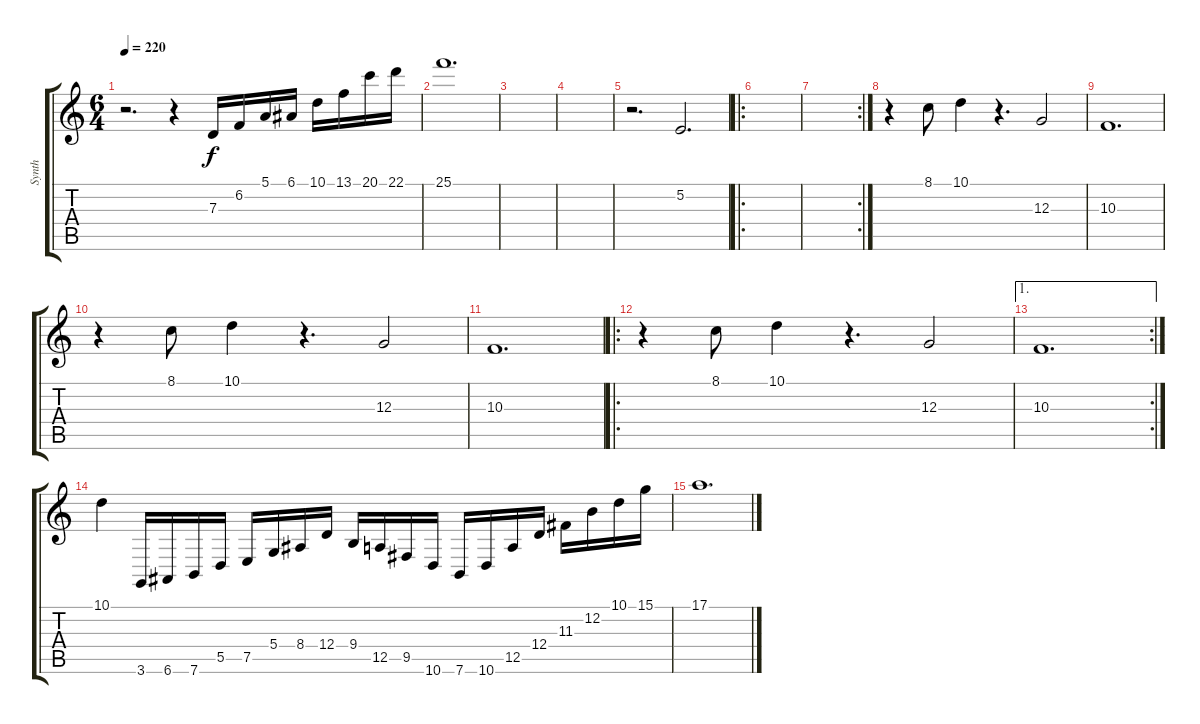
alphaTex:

\track ("Synth" "Synth") {instrument dulcimer}
\staff {score tabs}
\tuning (E4 B3 G3 D3 A2 E2) {hide}
\ts (6 4)
\tempo 220
\clef g2
\ks c
r.2{d dy f} r.4 7.3.16{volume 6 balance 8 instrument orchestralharp} 6.2.16 5.1.16 6.1.16 10.1.16 13.1.16 20.1.16 22.1.16 |
25.1.1{d} |
|
|
r.2{d} 5.2.2{d volume 12 instrument reversecymbal} |
\ro
|
\rc 2
|
r.4{volume 5 balance 8 instrument orchestralharp} 8.1.8 10.1.4 r.4{d} 12.3.2 |
10.3.1{d} |
r.4 8.1.8 10.1.4 r.4{d} 12.3.2 |
10.3.1{d} |
\ro
r.4 8.1.8 10.1.4 r.4{d} 12.3.2 |
\ae 1
\rc 2
10.3.1{d} |
10.1.4{volume 6 balance 8 instrument orchestralharp} 3.6.16 6.6.16 7.6.16 5.5.16 7.5.16 5.4.16 8.4.16 12.4.16 9.4.16 12.5.16 9.5.16 10.6.16 7.6.16 10.6.16 12.5.16 12.4.16 11.3.16 12.2.16 10.1.16 15.1.16 |
17.1.1{d}
